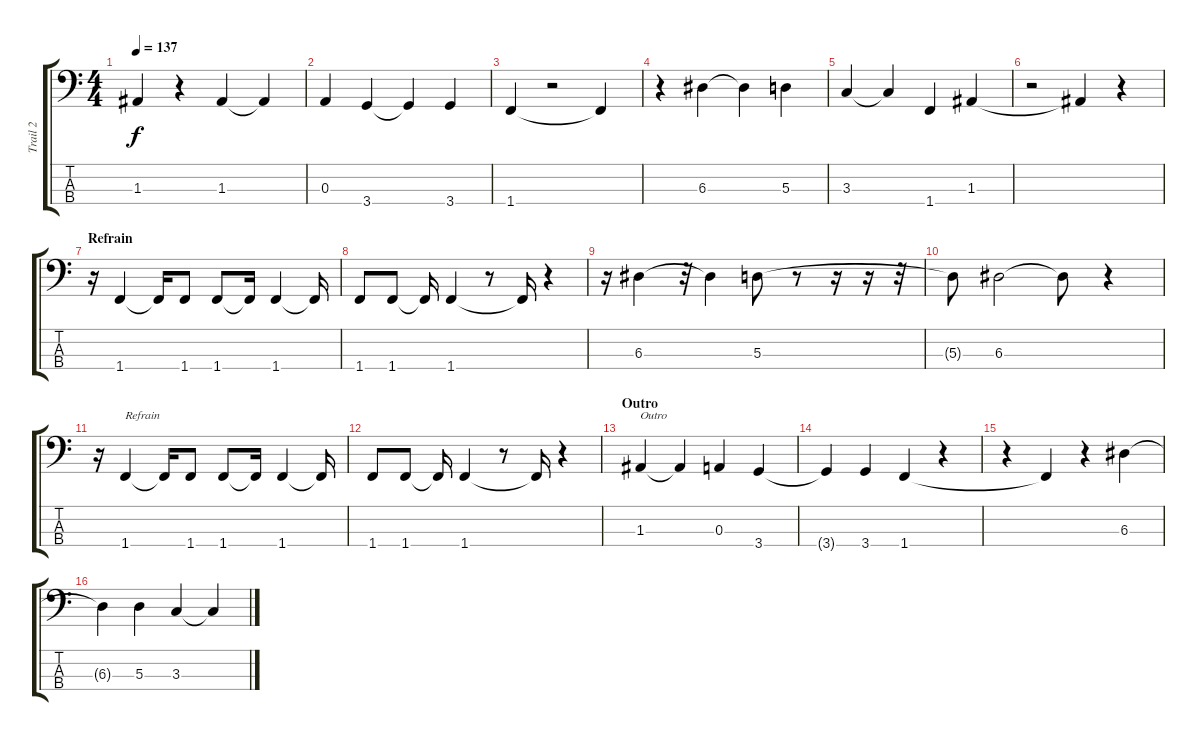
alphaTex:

\track ("Trail 2" "Trail 2") {instrument electricbassfinger}
\staff {score tabs}
\tuning (G2 D2 A1 E1) {hide}
\ts (4 4)
\tempo 137
\clef f4
\ks c
1.3{t}.4{dy f} r.4 1.3.4 1.3{t}.4 |
0.3.4 3.4.4 3.4{t}.4 3.4.4 |
1.4.4 r.2 1.4{t}.4 |
r.4 6.3.4 6.3{t}.4 5.3.4 |
3.3.4 3.3{t}.4 1.4.4 1.3.4 |
r.2 1.3{t}.4 r.4 |
\section ("" "Refrain")
r.16 1.4.4 1.4{t}.16 1.4.8 1.4.8 1.4{t}.16 1.4.4 1.4{t}.16 |
1.4.8 1.4.8 1.4{t}.16 1.4.4 r.8 1.4{t}.16 r.4 |
r.16 6.3.4 r.32 6.3{t}.4 5.3.8 r.8 r.16 r.16 r.32 |
5.3{t}.8 6.3.2 6.3{t}.8 r.4 |
r.16 1.4.4{txt "Refrain"} 1.4{t}.16 1.4.8 1.4.8 1.4{t}.16 1.4.4 1.4{t}.16 |
1.4.8 1.4.8 1.4{t}.16 1.4.4 r.8 1.4{t}.16 r.4 |
\section ("" "Outro")
1.3.4{txt "Outro"} 1.3{t}.4 0.3.4 3.4.4 |
3.4{t}.4 3.4.4 1.4.4 r.4 |
r.4 1.4{t}.4 r.4 6.3.4 |
6.3{t}.4 5.3.4 3.3.4 3.3{t}.4
